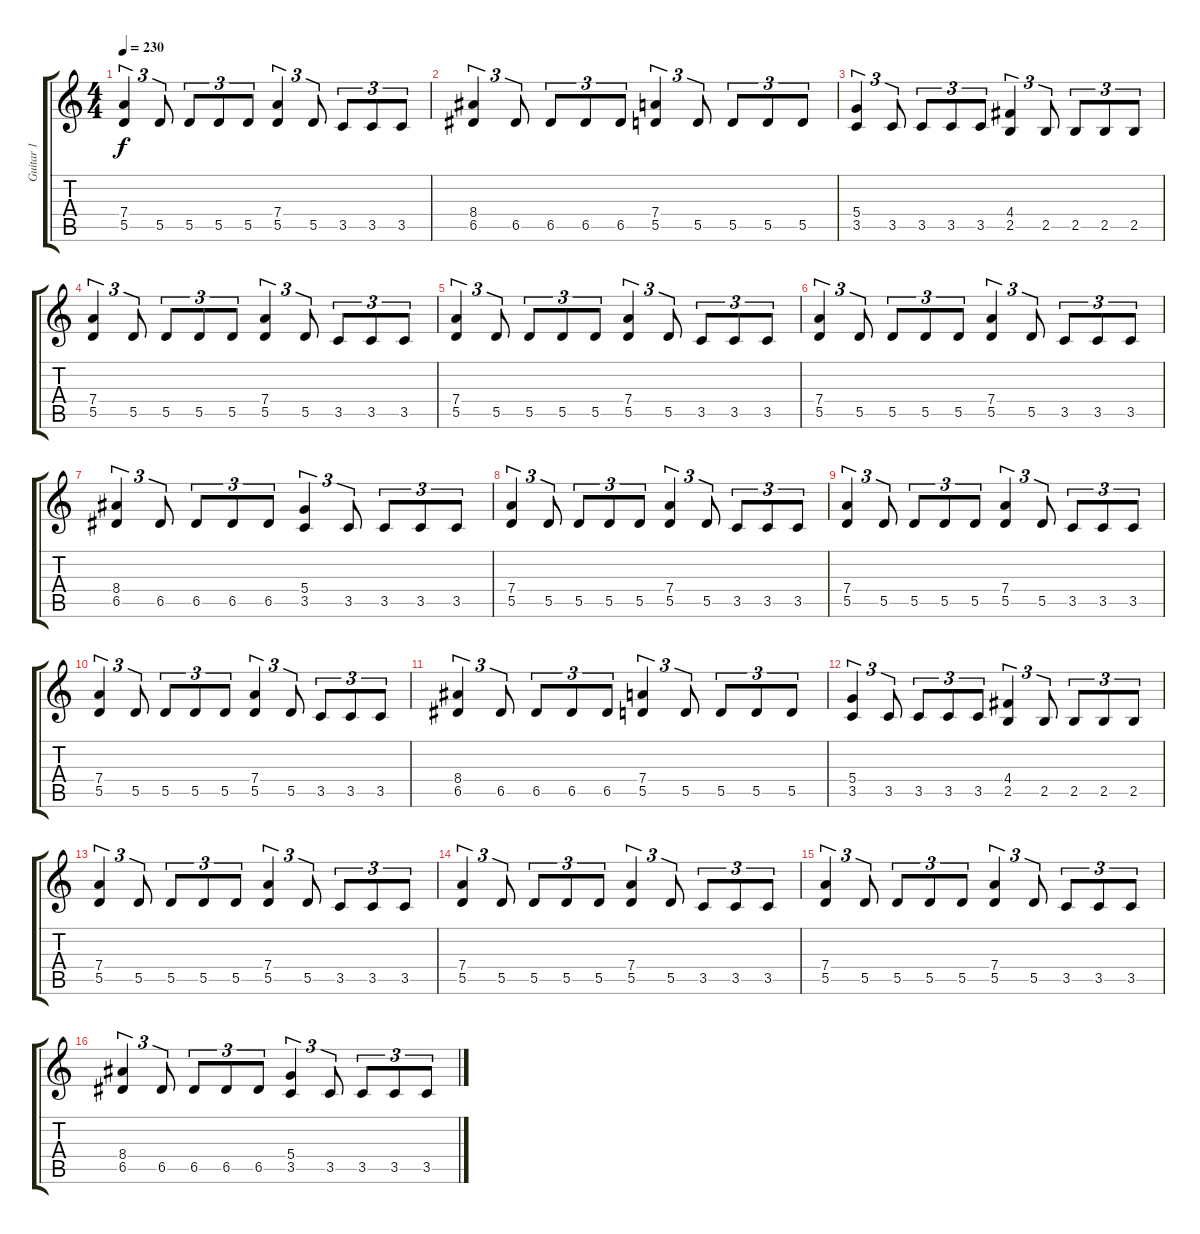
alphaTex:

\track ("Guitar 1" "Guitar 1") {instrument distortionguitar}
\staff {score tabs}
\tuning (E4 B3 G3 D3 A2 E2) {hide}
\ts (4 4)
\tempo 230
\clef g2
\ks c
(7.4 5.5).4{tu (3 2) dy f} 5.5.8{tu (3 2)} 5.5.8{tu (3 2)} 5.5.8{tu (3 2)} 5.5.8{tu (3 2)} (7.4 5.5).4{tu (3 2)} 5.5.8{tu (3 2)} 3.5.8{tu (3 2)} 3.5.8{tu (3 2)} 3.5.8{tu (3 2)} |
(8.4 6.5).4{tu (3 2)} 6.5.8{tu (3 2)} 6.5.8{tu (3 2)} 6.5.8{tu (3 2)} 6.5.8{tu (3 2)} (7.4 5.5).4{tu (3 2)} 5.5.8{tu (3 2)} 5.5.8{tu (3 2)} 5.5.8{tu (3 2)} 5.5.8{tu (3 2)} |
(5.4 3.5).4{tu (3 2)} 3.5.8{tu (3 2)} 3.5.8{tu (3 2)} 3.5.8{tu (3 2)} 3.5.8{tu (3 2)} (4.4 2.5).4{tu (3 2)} 2.5.8{tu (3 2)} 2.5.8{tu (3 2)} 2.5.8{tu (3 2)} 2.5.8{tu (3 2)} |
(7.4 5.5).4{tu (3 2)} 5.5.8{tu (3 2)} 5.5.8{tu (3 2)} 5.5.8{tu (3 2)} 5.5.8{tu (3 2)} (7.4 5.5).4{tu (3 2)} 5.5.8{tu (3 2)} 3.5.8{tu (3 2)} 3.5.8{tu (3 2)} 3.5.8{tu (3 2)} |
(7.4 5.5).4{tu (3 2)} 5.5.8{tu (3 2)} 5.5.8{tu (3 2)} 5.5.8{tu (3 2)} 5.5.8{tu (3 2)} (7.4 5.5).4{tu (3 2)} 5.5.8{tu (3 2)} 3.5.8{tu (3 2)} 3.5.8{tu (3 2)} 3.5.8{tu (3 2)} |
(7.4 5.5).4{tu (3 2)} 5.5.8{tu (3 2)} 5.5.8{tu (3 2)} 5.5.8{tu (3 2)} 5.5.8{tu (3 2)} (7.4 5.5).4{tu (3 2)} 5.5.8{tu (3 2)} 3.5.8{tu (3 2)} 3.5.8{tu (3 2)} 3.5.8{tu (3 2)} |
(8.4 6.5).4{tu (3 2)} 6.5.8{tu (3 2)} 6.5.8{tu (3 2)} 6.5.8{tu (3 2)} 6.5.8{tu (3 2)} (5.4 3.5).4{tu (3 2)} 3.5.8{tu (3 2)} 3.5.8{tu (3 2)} 3.5.8{tu (3 2)} 3.5.8{tu (3 2)} |
(7.4 5.5).4{tu (3 2)} 5.5.8{tu (3 2)} 5.5.8{tu (3 2)} 5.5.8{tu (3 2)} 5.5.8{tu (3 2)} (7.4 5.5).4{tu (3 2)} 5.5.8{tu (3 2)} 3.5.8{tu (3 2)} 3.5.8{tu (3 2)} 3.5.8{tu (3 2)} |
(7.4 5.5).4{tu (3 2)} 5.5.8{tu (3 2)} 5.5.8{tu (3 2)} 5.5.8{tu (3 2)} 5.5.8{tu (3 2)} (7.4 5.5).4{tu (3 2)} 5.5.8{tu (3 2)} 3.5.8{tu (3 2)} 3.5.8{tu (3 2)} 3.5.8{tu (3 2)} |
(7.4 5.5).4{tu (3 2)} 5.5.8{tu (3 2)} 5.5.8{tu (3 2)} 5.5.8{tu (3 2)} 5.5.8{tu (3 2)} (7.4 5.5).4{tu (3 2)} 5.5.8{tu (3 2)} 3.5.8{tu (3 2)} 3.5.8{tu (3 2)} 3.5.8{tu (3 2)} |
(8.4 6.5).4{tu (3 2)} 6.5.8{tu (3 2)} 6.5.8{tu (3 2)} 6.5.8{tu (3 2)} 6.5.8{tu (3 2)} (7.4 5.5).4{tu (3 2)} 5.5.8{tu (3 2)} 5.5.8{tu (3 2)} 5.5.8{tu (3 2)} 5.5.8{tu (3 2)} |
(5.4 3.5).4{tu (3 2)} 3.5.8{tu (3 2)} 3.5.8{tu (3 2)} 3.5.8{tu (3 2)} 3.5.8{tu (3 2)} (4.4 2.5).4{tu (3 2)} 2.5.8{tu (3 2)} 2.5.8{tu (3 2)} 2.5.8{tu (3 2)} 2.5.8{tu (3 2)} |
(7.4 5.5).4{tu (3 2)} 5.5.8{tu (3 2)} 5.5.8{tu (3 2)} 5.5.8{tu (3 2)} 5.5.8{tu (3 2)} (7.4 5.5).4{tu (3 2)} 5.5.8{tu (3 2)} 3.5.8{tu (3 2)} 3.5.8{tu (3 2)} 3.5.8{tu (3 2)} |
(7.4 5.5).4{tu (3 2)} 5.5.8{tu (3 2)} 5.5.8{tu (3 2)} 5.5.8{tu (3 2)} 5.5.8{tu (3 2)} (7.4 5.5).4{tu (3 2)} 5.5.8{tu (3 2)} 3.5.8{tu (3 2)} 3.5.8{tu (3 2)} 3.5.8{tu (3 2)} |
(7.4 5.5).4{tu (3 2)} 5.5.8{tu (3 2)} 5.5.8{tu (3 2)} 5.5.8{tu (3 2)} 5.5.8{tu (3 2)} (7.4 5.5).4{tu (3 2)} 5.5.8{tu (3 2)} 3.5.8{tu (3 2)} 3.5.8{tu (3 2)} 3.5.8{tu (3 2)} |
(8.4 6.5).4{tu (3 2)} 6.5.8{tu (3 2)} 6.5.8{tu (3 2)} 6.5.8{tu (3 2)} 6.5.8{tu (3 2)} (5.4 3.5).4{tu (3 2)} 3.5.8{tu (3 2)} 3.5.8{tu (3 2)} 3.5.8{tu (3 2)} 3.5.8{tu (3 2)}
